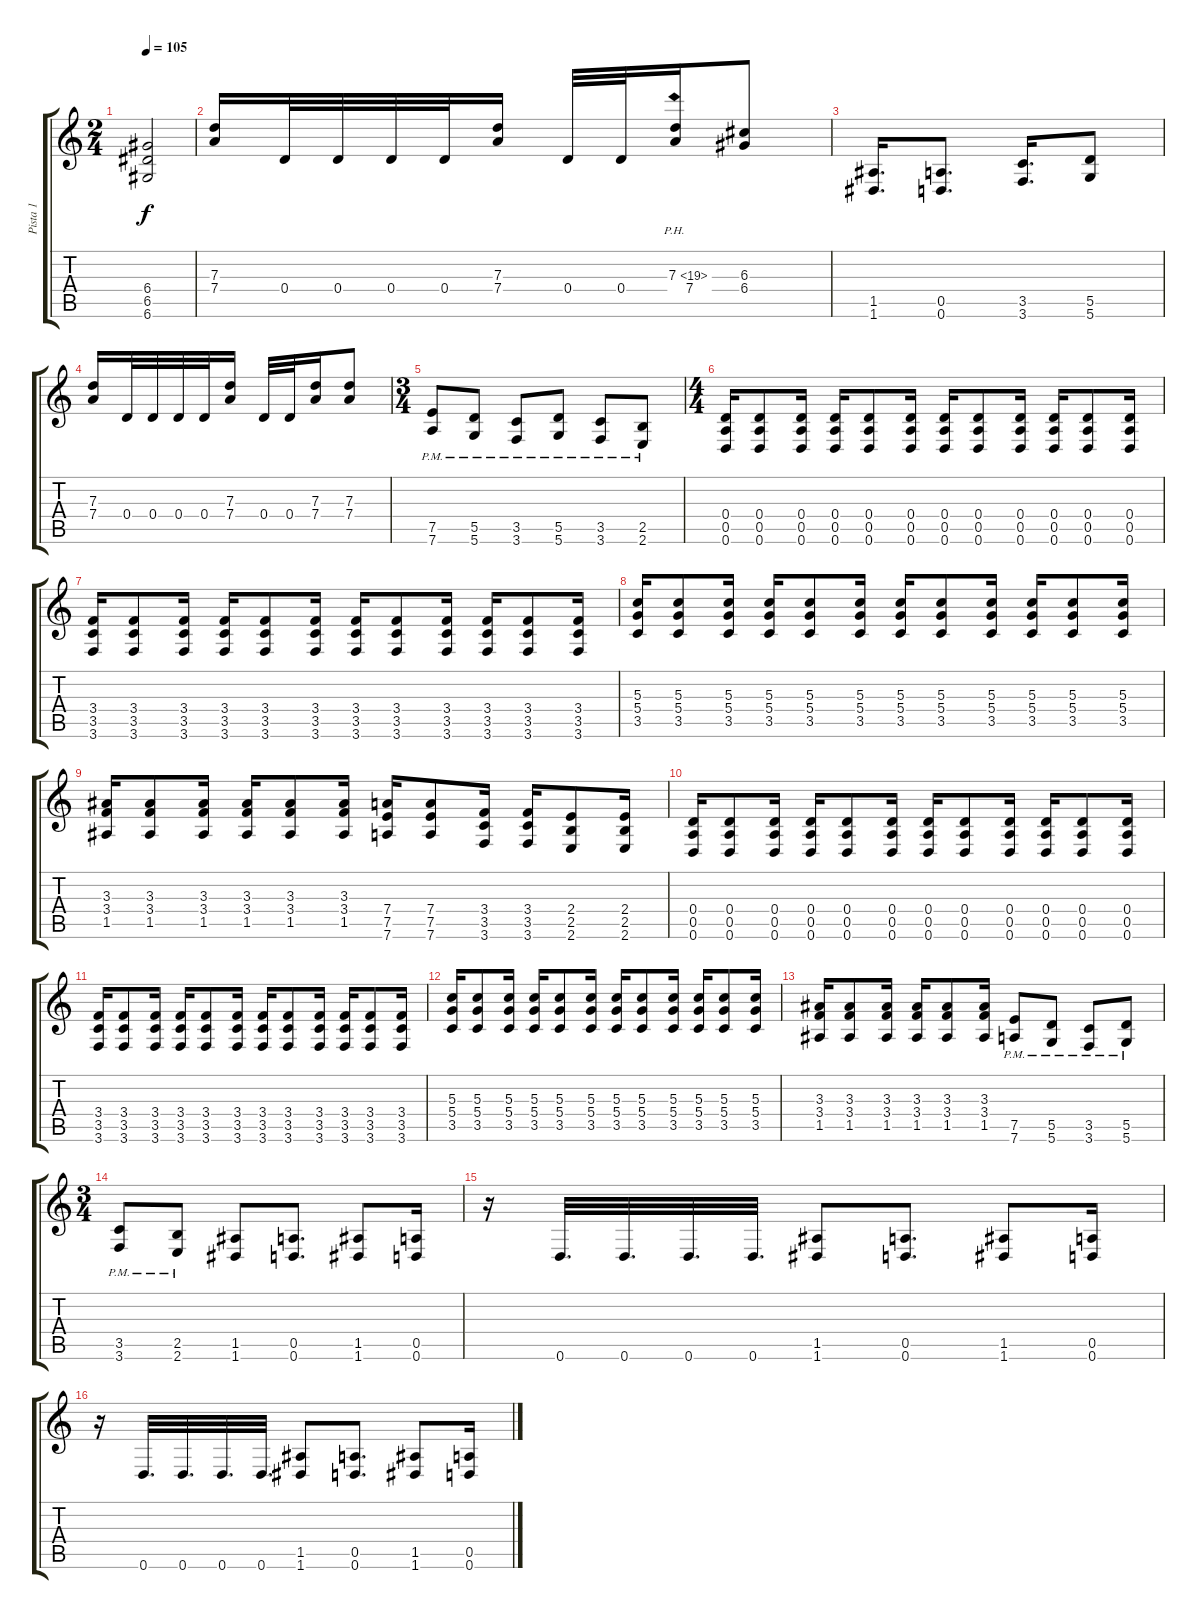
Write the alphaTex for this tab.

\track ("Pista 1" "Pista 1") {instrument distortionguitar}
\staff {score tabs}
\tuning (E4 B3 G3 D3 A2 D2) {hide}
\ts (2 4)
\tempo 105
\clef g2
\ks c
(6.4 6.5 6.6).2{dy f} |
(7.3 7.4).16 0.4.32 0.4.32 0.4.32 0.4.32 (7.3 7.4).16 0.4.32 0.4.32 (7.3{ph 12} 7.4).16 (6.3 6.4).8 |
(1.5 1.6).16{d} (0.5 0.6).8{d} (3.5 3.6).16{d} (5.5 5.6).8 |
(7.3 7.4).16 0.4.32 0.4.32 0.4.32 0.4.32 (7.3 7.4).16 0.4.32 0.4.32 (7.3 7.4).16 (7.3 7.4).8 |
\ts (3 4)
(7.5{pm} 7.6{pm}).8 (5.5{pm} 5.6{pm}).8 (3.5{pm} 3.6{pm}).8 (5.5{pm} 5.6{pm}).8 (3.5{pm} 3.6{pm}).8 (2.5{pm} 2.6{pm}).8 |
\ts (4 4)
(0.4 0.5 0.6).16 (0.4 0.5 0.6).8 (0.4 0.5 0.6).16 (0.4 0.5 0.6).16 (0.4 0.5 0.6).8 (0.4 0.5 0.6).16 (0.4 0.5 0.6).16 (0.4 0.5 0.6).8 (0.4 0.5 0.6).16 (0.4 0.5 0.6).16 (0.4 0.5 0.6).8 (0.4 0.5 0.6).16 |
(3.4 3.5 3.6).16 (3.4 3.5 3.6).8 (3.4 3.5 3.6).16 (3.4 3.5 3.6).16 (3.4 3.5 3.6).8 (3.4 3.5 3.6).16 (3.4 3.5 3.6).16 (3.4 3.5 3.6).8 (3.4 3.5 3.6).16 (3.4 3.5 3.6).16 (3.4 3.5 3.6).8 (3.4 3.5 3.6).16 |
(5.3 5.4 3.5).16 (5.3 5.4 3.5).8 (5.3 5.4 3.5).16 (5.3 5.4 3.5).16 (5.3 5.4 3.5).8 (5.3 5.4 3.5).16 (5.3 5.4 3.5).16 (5.3 5.4 3.5).8 (5.3 5.4 3.5).16 (5.3 5.4 3.5).16 (5.3 5.4 3.5).8 (5.3 5.4 3.5).16 |
(3.3 3.4 1.5).16 (3.3 3.4 1.5).8 (3.3 3.4 1.5).16 (3.3 3.4 1.5).16 (3.3 3.4 1.5).8 (3.3 3.4 1.5).16 (7.4 7.5 7.6).16 (7.4 7.5 7.6).8 (3.4 3.5 3.6).16 (3.4 3.5 3.6).16 (2.4 2.5 2.6).8 (2.4 2.5 2.6).16 |
(0.4 0.5 0.6).16 (0.4 0.5 0.6).8 (0.4 0.5 0.6).16 (0.4 0.5 0.6).16 (0.4 0.5 0.6).8 (0.4 0.5 0.6).16 (0.4 0.5 0.6).16 (0.4 0.5 0.6).8 (0.4 0.5 0.6).16 (0.4 0.5 0.6).16 (0.4 0.5 0.6).8 (0.4 0.5 0.6).16 |
(3.4 3.5 3.6).16 (3.4 3.5 3.6).8 (3.4 3.5 3.6).16 (3.4 3.5 3.6).16 (3.4 3.5 3.6).8 (3.4 3.5 3.6).16 (3.4 3.5 3.6).16 (3.4 3.5 3.6).8 (3.4 3.5 3.6).16 (3.4 3.5 3.6).16 (3.4 3.5 3.6).8 (3.4 3.5 3.6).16 |
(5.3 5.4 3.5).16 (5.3 5.4 3.5).8 (5.3 5.4 3.5).16 (5.3 5.4 3.5).16 (5.3 5.4 3.5).8 (5.3 5.4 3.5).16 (5.3 5.4 3.5).16 (5.3 5.4 3.5).8 (5.3 5.4 3.5).16 (5.3 5.4 3.5).16 (5.3 5.4 3.5).8 (5.3 5.4 3.5).16 |
(3.3 3.4 1.5).16 (3.3 3.4 1.5).8 (3.3 3.4 1.5).16 (3.3 3.4 1.5).16 (3.3 3.4 1.5).8 (3.3 3.4 1.5).16 (7.5{pm} 7.6{pm}).8 (5.5{pm} 5.6{pm}).8 (3.5{pm} 3.6{pm}).8 (5.5{pm} 5.6{pm}).8 |
\ts (3 4)
(3.5{pm} 3.6{pm}).8 (2.5{pm} 2.6{pm}).8 (1.5 1.6).8 (0.5 0.6).8{d} (1.5 1.6).8 (0.5 0.6).16 |
r.16 0.6.32{d} 0.6.32{d} 0.6.32{d} 0.6.32{d} (1.5 1.6).8 (0.5 0.6).8{d} (1.5 1.6).8 (0.5 0.6).16 |
r.16 0.6.32{d} 0.6.32{d} 0.6.32{d} 0.6.32{d} (1.5 1.6).8 (0.5 0.6).8{d} (1.5 1.6).8 (0.5 0.6).16
